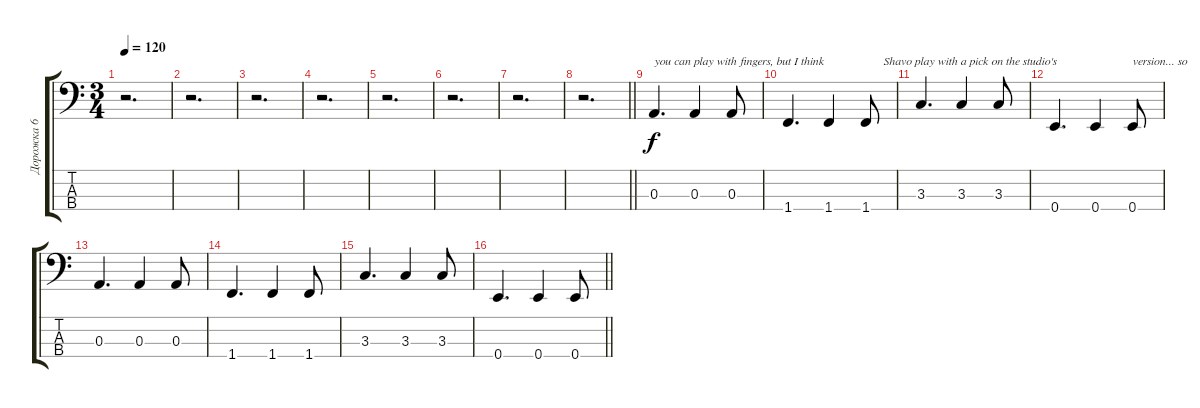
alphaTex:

\track ("Дорожка 6" "Дорожка 6") {instrument electricbasspick}
\staff {score tabs}
\tuning (G2 D2 A1 E1) {hide}
\ts (3 4)
\tempo 120
\clef f4
\ks c
r.2{d dy f} |
r.2{d} |
r.2{d} |
r.2{d} |
r.2{d} |
r.2{d} |
r.2{d} |
\barLineRight lightlight
r.2{d} |
0.3.4{d txt "you can play with fingers, but I think"} 0.3.4 0.3.8 |
1.4.4{d} 1.4.4 1.4.8{txt "      Shavo play with a pick on the studio's"} |
3.3.4{d} 3.3.4 3.3.8 |
0.4.4{d} 0.4.4 0.4.8{txt "version... so"} |
0.3.4{d} 0.3.4 0.3.8 |
1.4.4{d} 1.4.4 1.4.8 |
3.3.4{d} 3.3.4 3.3.8 |
\barLineRight lightlight
0.4.4{d} 0.4.4 0.4.8
